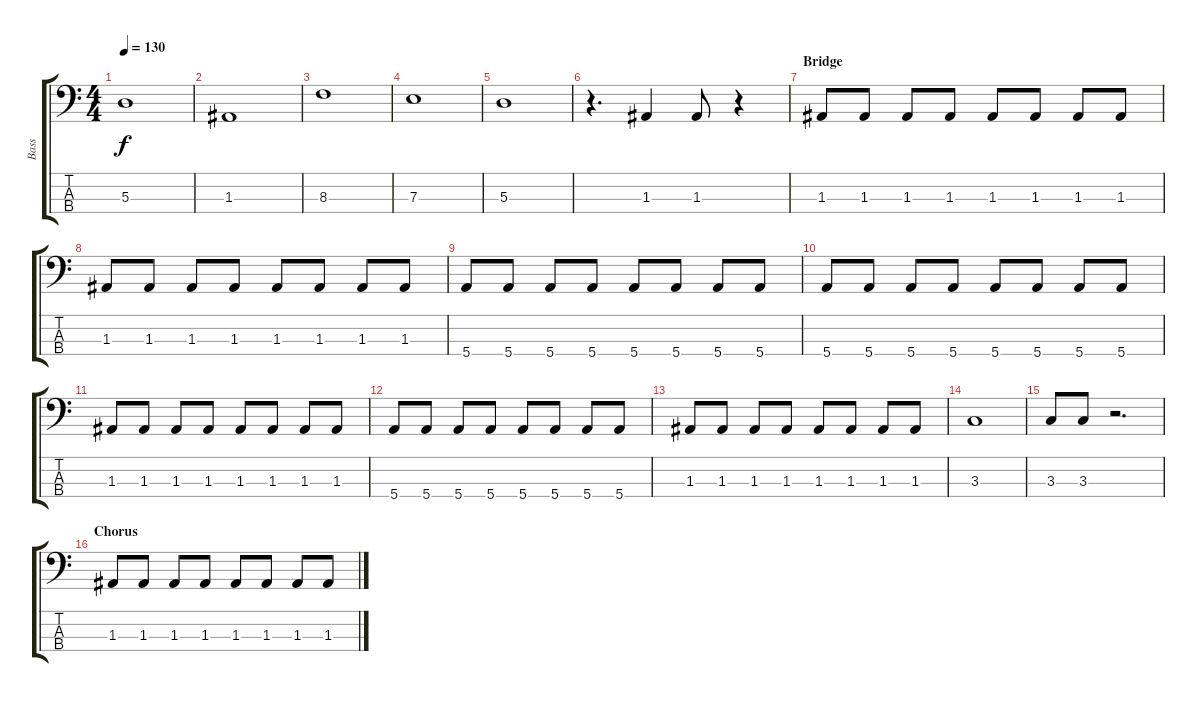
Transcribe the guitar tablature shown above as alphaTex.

\track ("Bass" "Bass") {instrument electricbassfinger}
\staff {score tabs}
\tuning (G2 D2 A1 E1) {hide}
\ts (4 4)
\tempo 130
\clef f4
\ks c
5.3.1{dy f} |
1.3.1 |
8.3.1 |
7.3.1 |
5.3.1 |
r.4{d} 1.3.4 1.3.8 r.4 |
\section ("" "Bridge")
1.3.8 1.3.8 1.3.8 1.3.8 1.3.8 1.3.8 1.3.8 1.3.8 |
1.3.8 1.3.8 1.3.8 1.3.8 1.3.8 1.3.8 1.3.8 1.3.8 |
5.4.8 5.4.8 5.4.8 5.4.8 5.4.8 5.4.8 5.4.8 5.4.8 |
5.4.8 5.4.8 5.4.8 5.4.8 5.4.8 5.4.8 5.4.8 5.4.8 |
1.3.8 1.3.8 1.3.8 1.3.8 1.3.8 1.3.8 1.3.8 1.3.8 |
5.4.8 5.4.8 5.4.8 5.4.8 5.4.8 5.4.8 5.4.8 5.4.8 |
1.3.8 1.3.8 1.3.8 1.3.8 1.3.8 1.3.8 1.3.8 1.3.8 |
3.3.1 |
3.3.8 3.3.8 r.2{d} |
\section ("" "Chorus")
1.3.8 1.3.8 1.3.8 1.3.8 1.3.8 1.3.8 1.3.8 1.3.8
